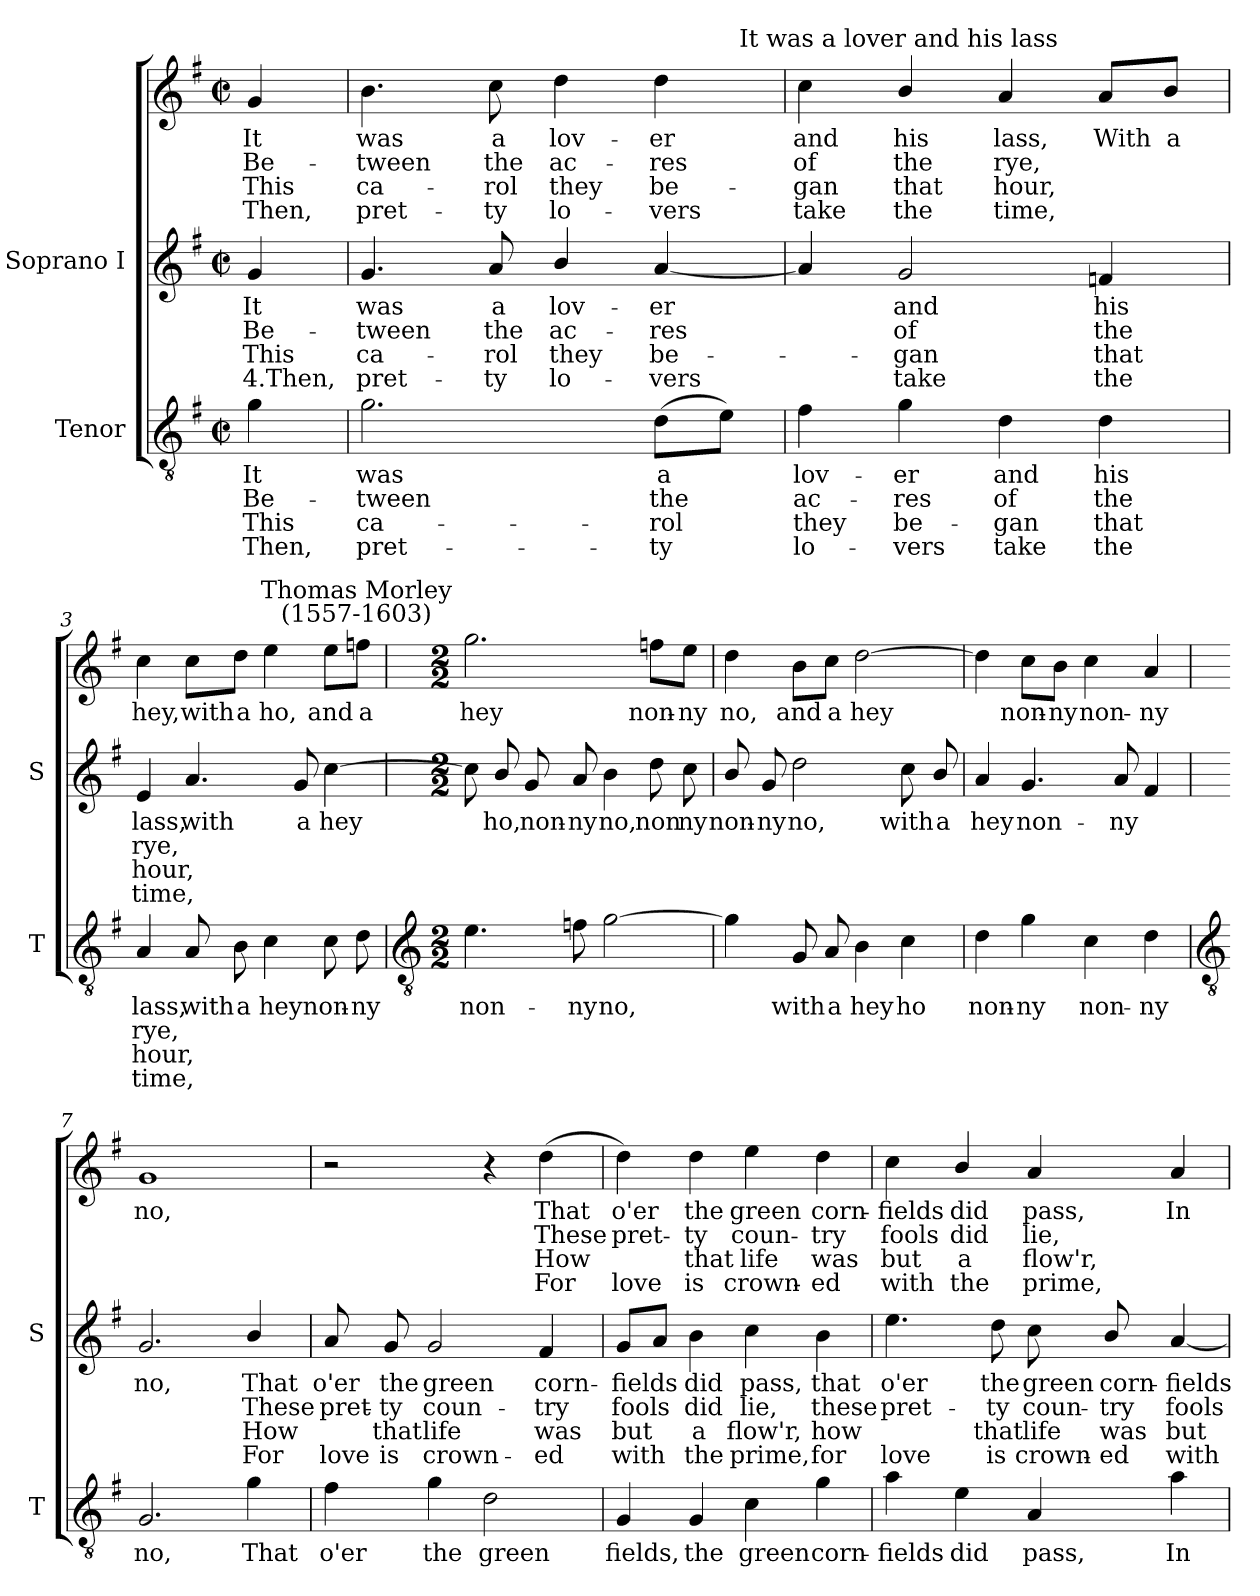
**kern	**text	**text	**text	**text	**kern	**text	**text	**text	**text	**kern	**text	**text	**text	**text
*part2	*part2	*part2	*part2	*part2	*part1	*part1	*part1	*part1	*part1	*part1	*part1	*part1	*part1	*part1
*staff3	*staff3	*staff3	*staff3	*staff3	*staff2	*staff2	*staff2	*staff2	*staff2	*staff1	*staff1	*staff1	*staff1	*staff1
*I"Tenor	*	*	*	*	*I"Soprano I	*	*	*	*	*	*	*	*	*
*I'T	*	*	*	*	*I'S	*	*	*	*	*	*	*	*	*
*clefGv2	*	*	*	*	*clefG2	*	*	*	*	*clefG2	*	*	*	*
*k[f#]	*	*	*	*	*k[f#]	*	*	*	*	*k[f#]	*	*	*	*
*G:	*	*	*	*	*G:	*	*	*	*	*G:	*	*	*	*
*M2/2	*	*	*	*	*M2/2	*	*	*	*	*M2/2	*	*	*	*
*met(c|)	*	*	*	*	*met(c|)	*	*	*	*	*met(c|)	*	*	*	*
=	=	=	=	=	=	=	=	=	=	=	=	=	=	=
!	!LO:LY:b	!LO:LY:b	!LO:LY:b	!LO:LY:b	!	!LO:LY:b	!LO:LY:b	!LO:LY:b	!LO:LY:b	!	!LO:LY:b	!LO:LY:b	!LO:LY:b	!LO:LY:b
4g	It	Be-	-This	Then,	4g	It	Be-	-This	4.Then,	4g	It	Be-	-This	Then,
=1	=1	=1	=1	=1	=1	=1	=1	=1	=1	=1	=1	=1	=1	=1
!	!LO:LY:b	!LO:LY:b	!LO:LY:b	!LO:LY:b	!	!LO:LY:b	!LO:LY:b	!LO:LY:b	!LO:LY:b	!	!LO:LY:b	!LO:LY:b	!LO:LY:b	!LO:LY:b
2.g	was	tween	ca-	-pret-	4.g	was	tween	ca-	-pret-	4.b	was	tween	ca-	-pret-
!	!	!	!	!	!	!LO:LY:b	!LO:LY:b	!LO:LY:b	!LO:LY:b	!	!LO:LY:b	!LO:LY:b	!LO:LY:b	!LO:LY:b
.	.	.	.	.	8a	-a	the	rol	ty	8cc	-a	the	rol	ty
!	!	!	!	!	!	!LO:LY:b	!LO:LY:b	!LO:LY:b	!LO:LY:b	!	!LO:LY:b	!LO:LY:b	!LO:LY:b	!LO:LY:b
.	.	.	.	.	4b/	lov-	-ac-	-they	lo-	4dd	lov-	-ac-	-they	lo-
!	!LO:LY:b	!LO:LY:b	!LO:LY:b	!LO:LY:b	!	!LO:LY:b	!LO:LY:b	!LO:LY:b	!LO:LY:b	!	!LO:LY:b	!LO:LY:b	!LO:LY:b	!LO:LY:b
(>8dL	-a	the	rol	ty	[4a	-er	res	be-	vers	4dd	-er	res	be-	-vers
8eJ)	.	.	.	.	.	.	.	.	.	.	.	.	.	.
=2	=2	=2	=2	=2	=2	=2	=2	=2	=2	=2	=2	=2	=2	=2
!	!LO:LY:b	!LO:LY:b	!LO:LY:b	!LO:LY:b	!	!	!	!	!	!	!LO:LY:b	!LO:LY:b	!LO:LY:b	!LO:LY:b
4f#	lov-	-ac-	-they	lo-	4a]	.	.	.	.	4cc	and	of	gan	take
!	!	!	!	!	!	!	!	!	!	!LO:TX:a:cj:t=It was a lover and his lass	!	!	!	!
!	!LO:LY:b	!LO:LY:b	!LO:LY:b	!LO:LY:b	!	!LO:LY:b	!LO:LY:b	!LO:LY:b	!LO:LY:b	!	!LO:LY:b	!LO:LY:b	!LO:LY:b	!LO:LY:b
4g	-er	res	be-	-vers	2g	and	of	gan	take	4b/	his	the	that	the
!	!LO:LY:b	!LO:LY:b	!LO:LY:b	!LO:LY:b	!	!	!	!	!	!	!LO:LY:b	!LO:LY:b	!LO:LY:b	!LO:LY:b
4d	and	of	gan	take	.	.	.	.	.	4a	lass,	rye,	hour,	time,
!	!LO:LY:b	!LO:LY:b	!LO:LY:b	!LO:LY:b	!	!LO:LY:b	!LO:LY:b	!LO:LY:b	!LO:LY:b	!	!LO:LY:b	!	!	!
4d	his	the	that	the	4fn	his	the	that	the	8a/L	With	.	.	.
!	!	!	!	!	!	!	!	!	!	!	!LO:LY:b	!	!	!
.	.	.	.	.	.	.	.	.	.	8b/J	a	.	.	.
=3	=3	=3	=3	=3	=3	=3	=3	=3	=3	=3	=3	=3	=3	=3
!	!LO:LY:b	!LO:LY:b	!LO:LY:b	!LO:LY:b	!	!LO:LY:b	!LO:LY:b	!LO:LY:b	!LO:LY:b	!	!LO:LY:b	!	!	!
4A	lass,	rye,	hour,	time,	4e	lass,	rye,	hour,	time,	4cc	hey,	.	.	.
!	!LO:LY:b	!	!	!	!	!LO:LY:b	!	!	!	!	!LO:LY:b	!	!	!
8A	with	.	.	.	4.a	with	.	.	.	8cc\L	with	.	.	.
!	!LO:LY:b	!	!	!	!	!	!	!	!	!	!LO:LY:b	!	!	!
8B	a	.	.	.	.	.	.	.	.	8dd\J	a	.	.	.
!	!LO:LY:b	!	!	!	!	!	!	!	!	!	!LO:LY:b	!	!	!
4c	hey	.	.	.	.	.	.	.	.	4ee	ho,	.	.	.
!	!	!	!	!	!	!LO:LY:b	!	!	!	!	!	!	!	!
.	.	.	.	.	8g	a	.	.	.	.	.	.	.	.
!	!LO:LY:b	!	!	!	!	!LO:LY:b	!	!	!	!	!LO:LY:b	!	!	!
8c	non-	.	.	.	[4cc	hey	.	.	.	8ee\L	and	.	.	.
!	!	!	!	!	!	!	!	!	!	!LO:TX:a:cj:t=Thomas Morley\n(1557-1603)	!	!	!	!
!	!LO:LY:b	!	!	!	!	!	!	!	!	!	!LO:LY:b	!	!	!
8d	-ny	.	.	.	.	.	.	.	.	8ffn\J	a	.	.	.
!!LO:LB:g=z
=4	=4	=4	=4	=4	=4	=4	=4	=4	=4	=4	=4	=4	=4	=4
*clefGv2	*	*	*	*	*	*	*	*	*	*	*	*	*	*
*M2/2	*	*	*	*	*M2/2	*	*	*	*	*M2/2	*	*	*	*
!	!LO:LY:b	!	!	!	!	!	!	!	!	!	!LO:LY:b	!	!	!
4.e	non-	.	.	.	8cc]	.	.	.	.	2.gg	hey	.	.	.
!	!	!	!	!	!	!LO:LY:b	!	!	!	!	!	!	!	!
.	.	.	.	.	8b/	ho,	.	.	.	.	.	.	.	.
!	!	!	!	!	!	!LO:LY:b	!	!	!	!	!	!	!	!
.	.	.	.	.	8g	non-	.	.	.	.	.	.	.	.
!	!LO:LY:b	!	!	!	!	!LO:LY:b	!	!	!	!	!	!	!	!
8fn	-ny	.	.	.	8a	-ny	.	.	.	.	.	.	.	.
!	!LO:LY:b	!	!	!	!	!LO:LY:b	!	!	!	!	!	!	!	!
[2g	no,	.	.	.	4b	no,	.	.	.	.	.	.	.	.
!	!	!	!	!	!	!LO:LY:b	!	!	!	!	!LO:LY:b	!	!	!
.	.	.	.	.	8dd	non	.	.	.	8ffn\L	non-	.	.	.
!	!	!	!	!	!	!LO:LY:b	!	!	!	!	!LO:LY:b	!	!	!
.	.	.	.	.	8cc	ny	.	.	.	8ee\J	-ny	.	.	.
=5	=5	=5	=5	=5	=5	=5	=5	=5	=5	=5	=5	=5	=5	=5
!	!	!	!	!	!	!LO:LY:b	!	!	!	!	!LO:LY:b	!	!	!
4g]	.	.	.	.	8b/	non-	.	.	.	4dd	no,	.	.	.
!	!	!	!	!	!	!LO:LY:b	!	!	!	!	!	!	!	!
.	.	.	.	.	8g	-ny	.	.	.	.	.	.	.	.
!	!LO:LY:b	!	!	!	!	!LO:LY:b	!	!	!	!	!LO:LY:b	!	!	!
8G	with	.	.	.	2dd	no,	.	.	.	8b\L	and	.	.	.
!	!LO:LY:b	!	!	!	!	!	!	!	!	!	!LO:LY:b	!	!	!
8A	a	.	.	.	.	.	.	.	.	8cc\J	a	.	.	.
!	!LO:LY:b	!	!	!	!	!	!	!	!	!	!LO:LY:b	!	!	!
4B	hey	.	.	.	.	.	.	.	.	[2dd	hey	.	.	.
!	!LO:LY:b	!	!	!	!	!LO:LY:b	!	!	!	!	!	!	!	!
4c	ho	.	.	.	8cc	with	.	.	.	.	.	.	.	.
!	!	!	!	!	!	!LO:LY:b	!	!	!	!	!	!	!	!
.	.	.	.	.	8b/	a	.	.	.	.	.	.	.	.
=6	=6	=6	=6	=6	=6	=6	=6	=6	=6	=6	=6	=6	=6	=6
!	!LO:LY:b	!	!	!	!	!LO:LY:b	!	!	!	!	!	!	!	!
4d	non-	.	.	.	4a	hey	.	.	.	4dd]	.	.	.	.
!	!LO:LY:b	!	!	!	!	!LO:LY:b	!	!	!	!	!LO:LY:b	!	!	!
4g	-ny	.	.	.	4.g	non-	.	.	.	8cc\L	non-	.	.	.
!	!	!	!	!	!	!	!	!	!	!	!LO:LY:b	!	!	!
.	.	.	.	.	.	.	.	.	.	8b\J	-ny	.	.	.
!	!LO:LY:b	!	!	!	!	!	!	!	!	!	!LO:LY:b	!	!	!
4c	non-	.	.	.	.	.	.	.	.	4cc	non-	.	.	.
!	!	!	!	!	!	!LO:LY:b	!	!	!	!	!	!	!	!
.	.	.	.	.	8aL	-ny	.	.	.	.	.	.	.	.
!	!LO:LY:b	!	!	!	!	!	!	!	!	!	!LO:LY:b	!	!	!
4d	-ny	.	.	.	4f#	.	.	.	.	4a	-ny	.	.	.
!!LO:LB:g=z
=7	=7	=7	=7	=7	=7	=7	=7	=7	=7	=7	=7	=7	=7	=7
*clefGv2	*	*	*	*	*	*	*	*	*	*	*	*	*	*
!	!LO:LY:b	!	!	!	!	!LO:LY:b	!	!	!	!	!LO:LY:b	!	!	!
2.G	no,	.	.	.	2.g	no,	.	.	.	1g	no,	.	.	.
!	!LO:LY:b	!	!	!	!	!LO:LY:b	!LO:LY:b	!LO:LY:b	!LO:LY:b	!	!	!	!	!
4g	That	.	.	.	4b/	That	These	How	For	.	.	.	.	.
=8	=8	=8	=8	=8	=8	=8	=8	=8	=8	=8	=8	=8	=8	=8
!	!LO:LY:b	!	!	!	!	!LO:LY:b	!LO:LY:b	!	!LO:LY:b	!	!	!	!	!
4f#	o'er	.	.	.	8a	o'er	pret-	.	-love	2r	.	.	.	.
!	!	!	!	!	!	!LO:LY:b	!LO:LY:b	!LO:LY:b	!LO:LY:b	!	!	!	!	!
.	.	.	.	.	8g	the	ty	that	is	.	.	.	.	.
!	!LO:LY:b	!	!	!	!	!LO:LY:b	!LO:LY:b	!LO:LY:b	!LO:LY:b	!	!	!	!	!
4g	the	.	.	.	2g	green	coun-	-life	crown-	.	.	.	.	.
!	!LO:LY:b	!	!	!	!	!	!	!	!	!	!	!	!	!
2d	green	.	.	.	.	.	.	.	.	4r	.	.	.	.
!	!	!	!	!	!	!LO:LY:b	!LO:LY:b	!LO:LY:b	!LO:LY:b	!	!LO:LY:b	!LO:LY:b	!LO:LY:b	!LO:LY:b
.	.	.	.	.	4f#	-corn-	-try	was	ed	(>4dd	That	These	How	For
=9	=9	=9	=9	=9	=9	=9	=9	=9	=9	=9	=9	=9	=9	=9
!	!LO:LY:b	!	!	!	!	!LO:LY:b	!LO:LY:b	!LO:LY:b	!LO:LY:b	!	!LO:LY:b	!LO:LY:b	!	!LO:LY:b
4G	fields,	.	.	.	8gL	fields	fools	but	with	4dd)	o'er	pret-	.	-love
.	.	.	.	.	8aJ	.	.	.	.	.	.	.	.	.
!	!LO:LY:b	!	!	!	!	!LO:LY:b	!LO:LY:b	!LO:LY:b	!LO:LY:b	!	!LO:LY:b	!LO:LY:b	!LO:LY:b	!LO:LY:b
4G	the	.	.	.	4b	did	did	a	the	4dd	the	ty	that	is
!	!LO:LY:b	!	!	!	!	!LO:LY:b	!LO:LY:b	!LO:LY:b	!LO:LY:b	!	!LO:LY:b	!LO:LY:b	!LO:LY:b	!LO:LY:b
4c	green	.	.	.	4cc	pass,	lie,	flow'r,	prime,	4ee	green	coun-	-life	crown-
!	!LO:LY:b	!	!	!	!	!LO:LY:b	!LO:LY:b	!LO:LY:b	!LO:LY:b	!	!LO:LY:b	!LO:LY:b	!LO:LY:b	!LO:LY:b
4g	corn-	.	.	.	4b	that	these	how	for	4dd	-corn-	-try	was	ed
=10	=10	=10	=10	=10	=10	=10	=10	=10	=10	=10	=10	=10	=10	=10
!	!LO:LY:b	!	!	!	!	!LO:LY:b	!LO:LY:b	!	!LO:LY:b	!	!LO:LY:b	!LO:LY:b	!LO:LY:b	!LO:LY:b
4a	-fields	.	.	.	4.ee	o'er	pret-	.	-love	4cc	fields	fools	but	with
!	!LO:LY:b	!	!	!	!	!	!	!	!	!	!LO:LY:b	!LO:LY:b	!LO:LY:b	!LO:LY:b
4e	did	.	.	.	.	.	.	.	.	4b/	did	did	a	the
!	!	!	!	!	!	!LO:LY:b	!LO:LY:b	!LO:LY:b	!LO:LY:b	!	!	!	!	!
.	.	.	.	.	8dd	the	ty	that	is	.	.	.	.	.
!	!LO:LY:b	!	!	!	!	!LO:LY:b	!LO:LY:b	!LO:LY:b	!LO:LY:b	!	!LO:LY:b	!LO:LY:b	!LO:LY:b	!LO:LY:b
4A	pass,	.	.	.	8cc	green	coun-	-life	crown-	4a	pass,	lie,	flow'r,	prime,
!	!	!	!	!	!	!LO:LY:b	!LO:LY:b	!LO:LY:b	!LO:LY:b	!	!	!	!	!
.	.	.	.	.	8b/	-corn-	-try	was	ed	.	.	.	.	.
!	!LO:LY:b	!	!	!	!	!LO:LY:b	!LO:LY:b	!LO:LY:b	!LO:LY:b	!	!LO:LY:b	!	!	!
4a	In	.	.	.	[4a	fields	fools	but	with	4a	In	.	.	.
=	=	=	=	=	=	=	=	=	=	=	=	=	=	=
*-	*-	*-	*-	*-	*-	*-	*-	*-	*-	*-	*-	*-	*-	*-
